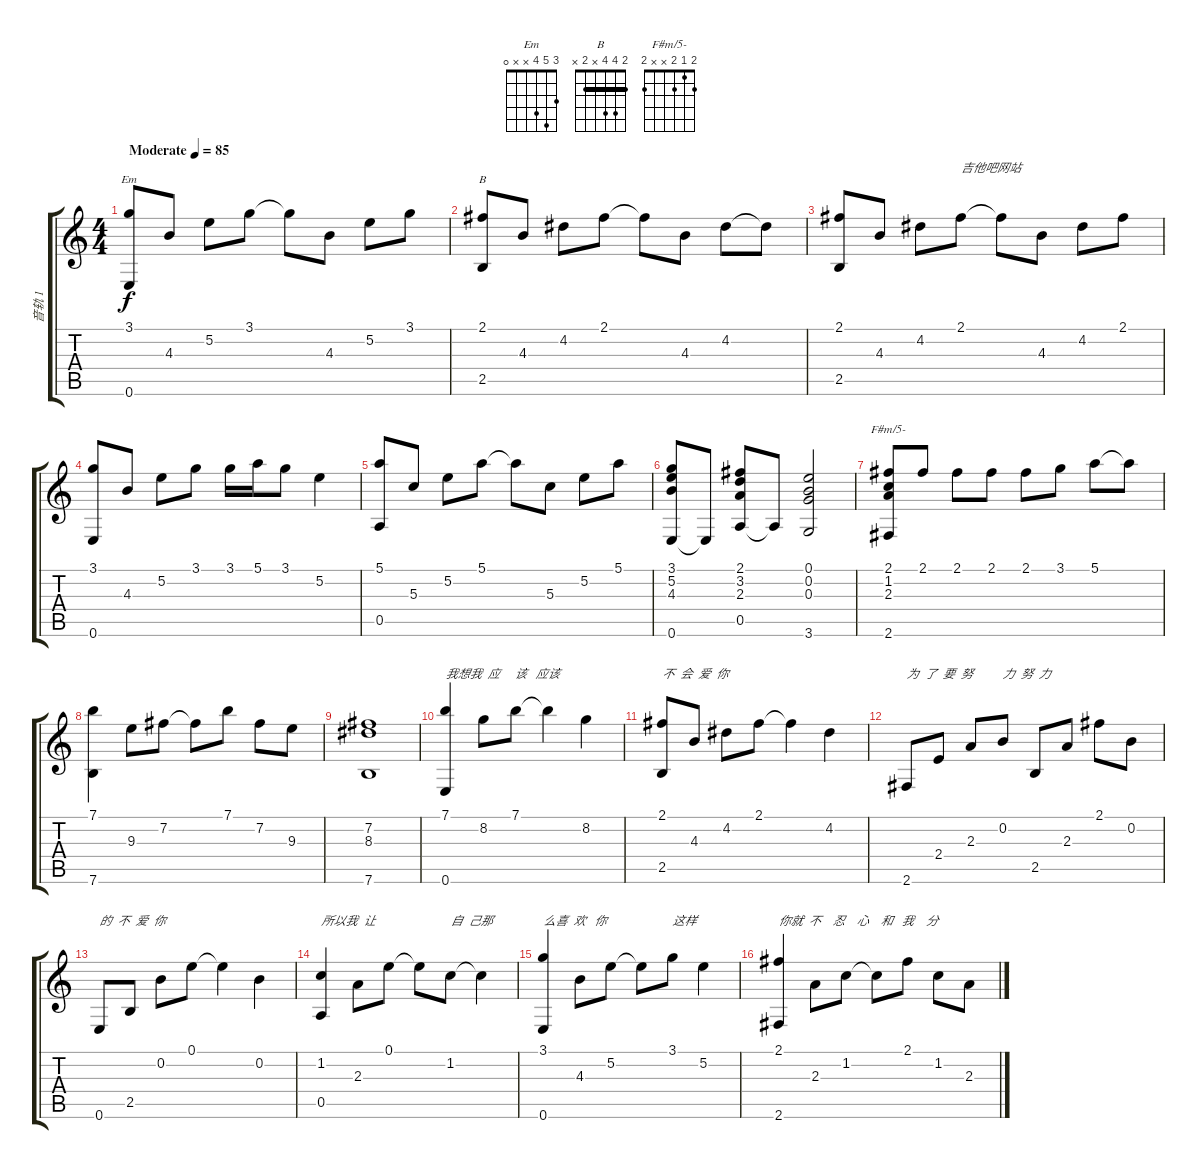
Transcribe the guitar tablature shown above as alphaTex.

\track ("音轨 1" "音轨 1") {instrument acousticguitarsteel}
\staff {score tabs}
\tuning (E4 B3 G3 D3 A2 E2) {hide}
\chord ("Em" 3 5 4 x x 0)
\chord ("B" 2 4 4 x 2 x) {barre 2}
\chord ("F#m/5-" 2 1 2 x x 2)
\ts (4 4)
\tempo (85 "Moderate")
\clef g2
\ks c
(3.1 0.6).8{ch "Em" dy f instrument acousticguitarsteel} 4.3.8 5.2.8 3.1.8 3.1{t}.8 4.3.8 5.2.8 3.1.8 |
(2.1 2.5).8{ch "B"} 4.3.8 4.2.8 2.1.8 2.1{t}.8 4.3.8 4.2.8 4.2{t}.8 |
(2.1 2.5).8 4.3.8 4.2.8 2.1.8{txt "吉他吧网站"} 2.1{t}.8 4.3.8 4.2.8 2.1.8 |
(3.1 0.6).8 4.3.8 5.2.8 3.1.8 3.1.16 5.1.16 3.1.8 5.2.4 |
(5.1 0.5).8 5.3.8 5.2.8 5.1.8 5.1{t}.8 5.3.8 5.2.8 5.1.8 |
(3.1 5.2 4.3 0.6).8 0.6{t}.8 (2.1 3.2 2.3 0.5).8 0.5{t}.8 (0.1 0.2 0.3 3.6).2 |
(2.1 1.2 2.3 2.6).8{ch "F#m/5-"} 2.1.8 2.1.8 2.1.8 2.1.8 3.1.8 5.1.8 5.1{t}.8 |
(7.1 7.6).4 9.3.8 7.2.8 7.2{t}.8 7.1.8 7.2.8 9.3.8 |
(7.2 8.3 7.6).1 |
(7.1 0.6).4{txt "我想我  应     该   应该"} 8.2.8 7.1.8 7.1{t}.4 8.2.4 |
(2.1 2.5).8{txt "不  会  爱  你"} 4.3.8 4.2.8 2.1.8 2.1{t}.4 4.2.4 |
2.6.8{txt "为  了  要  努          力  努  力"} 2.4.8 2.3.8 0.2.8 2.5.8 2.3.8 2.1.8 0.2.8 |
0.6.8{txt "的  不  爱  你"} 2.5.8 0.2.8 0.1.8 0.1{t}.4 0.2.4 |
(1.2 0.5).4{txt "所以我  让"} 2.3.8 0.1.8 0.1{t}.8 1.2.8{txt "自  己那"} 1.2{t}.4 |
(3.1 0.6).4{txt "么喜  欢   你                      这样"} 4.3.8 5.2.8 5.2{t}.8 3.1.8 5.2.4 |
(2.1 2.6).4{txt "你就  不    忍    心    和   我    分 "} 2.3.8 1.2.8 1.2{t}.8 2.1.8 1.2.8 2.3.8
